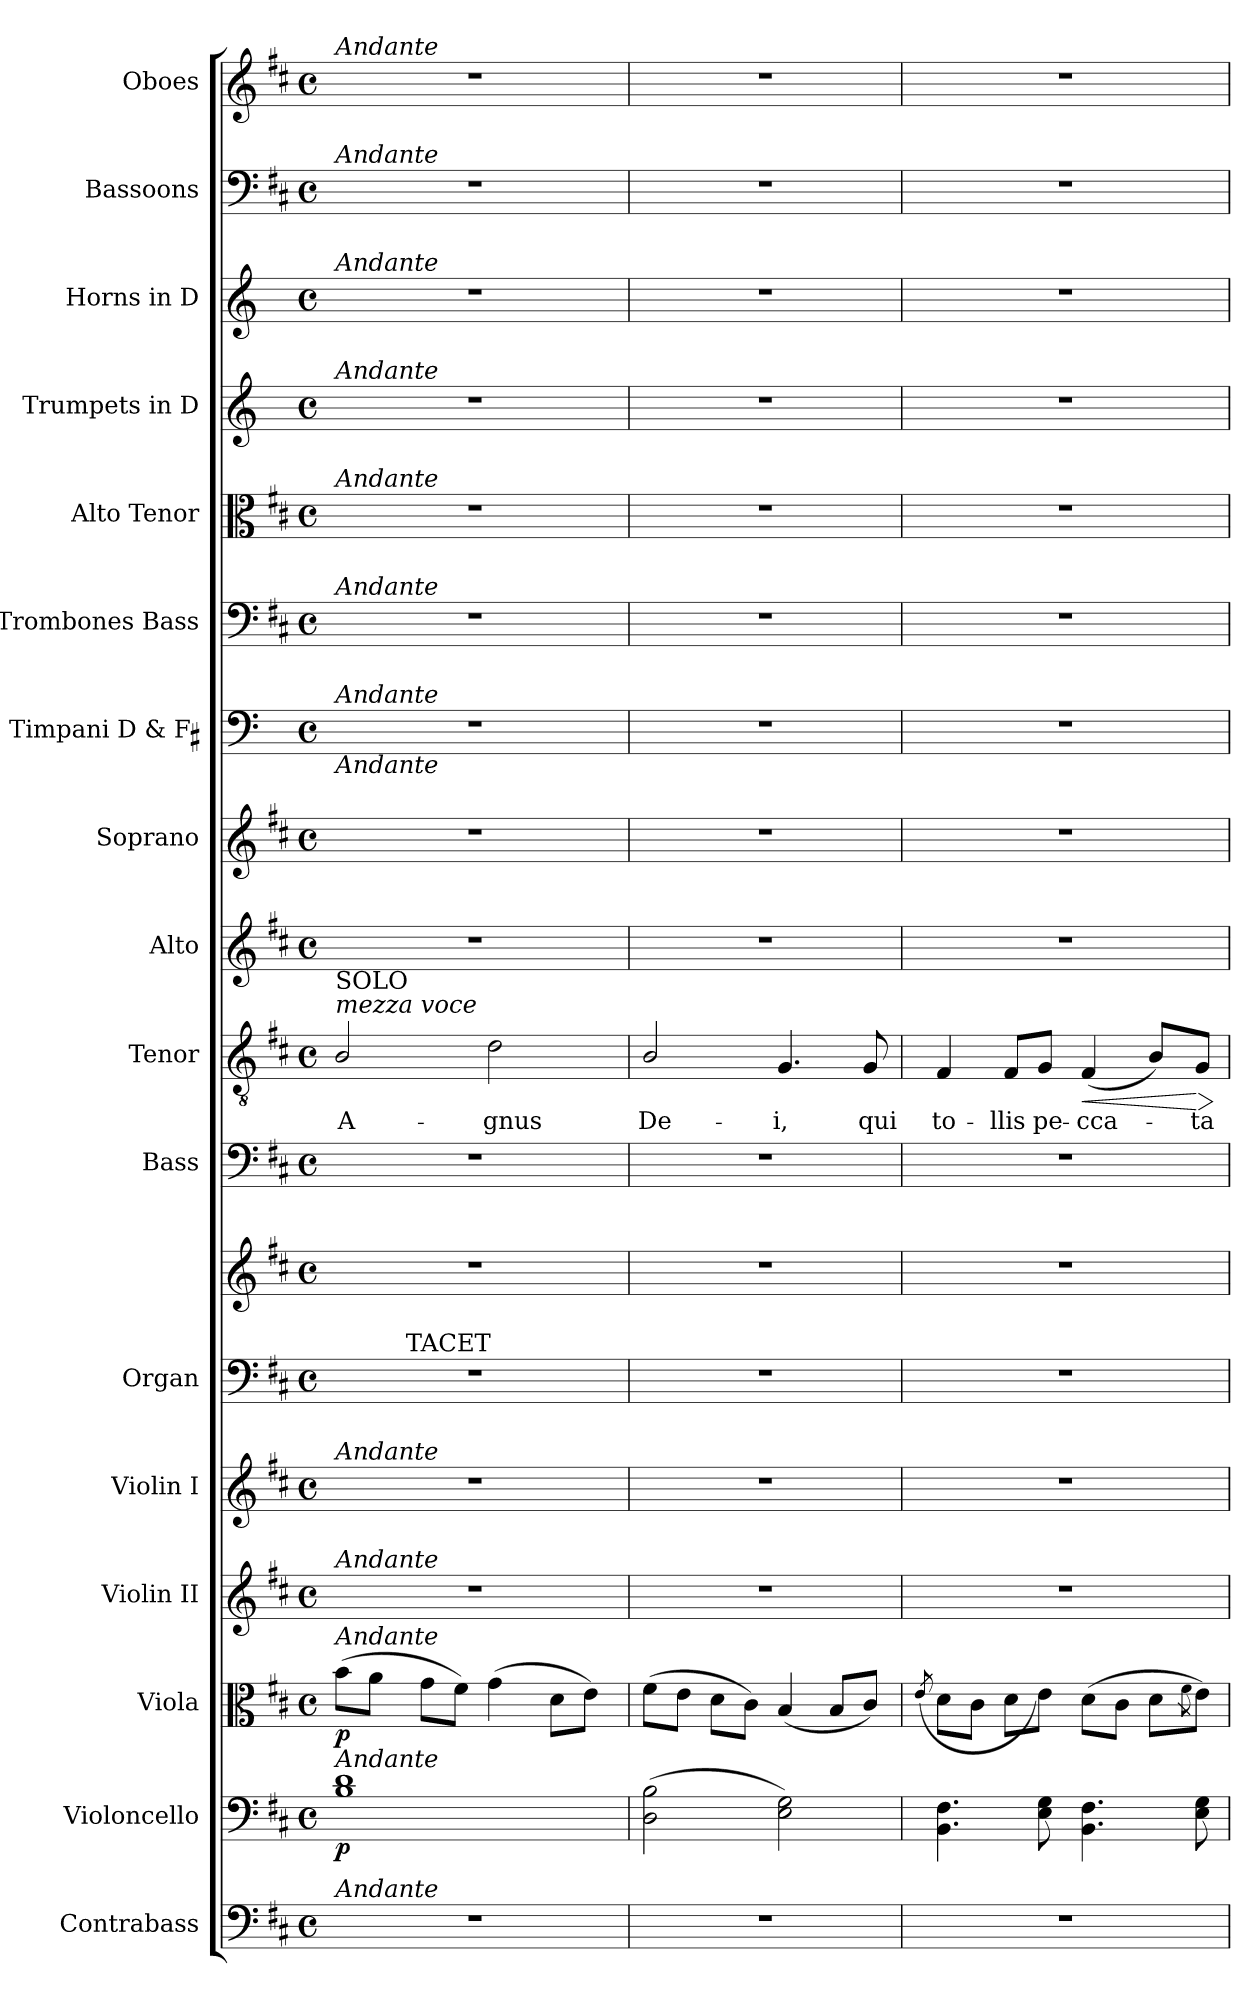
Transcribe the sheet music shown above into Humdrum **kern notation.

**kern	**kern	**dynam	**kern	**dynam	**kern	**kern	**kern	**kern	**kern	**kern	**text	**dynam	**kern	**kern	**kern	**kern	**kern	**kern	**kern	**kern	**kern
*part17	*part16	*part16	*part15	*part15	*part14	*part13	*part12	*part12	*part11	*part10	*part10	*part10	*part9	*part8	*part7	*part6	*part5	*part4	*part3	*part2	*part1
*staff18	*staff17	*staff17	*staff16	*staff16	*staff15	*staff14	*staff13	*staff12	*staff11	*staff10	*staff10	*staff10	*staff9	*staff8	*staff7	*staff6	*staff5	*staff4	*staff3	*staff2	*staff1
*I"Contrabass	*I"Violoncello	*	*I"Viola	*	*I"Violin II	*I"Violin I	*I"Organ	*	*I"Bass	*I"Tenor	*	*	*I"Alto	*I"Soprano	*I"Timpani D & F#	*I"Trombones  Bass	*I"Alto Tenor	*I"Trumpets in D	*I"Horns in D	*I"Bassoons	*I"Oboes
*I'Cb.	*I'Vc.	*	*I'Vla.	*	*I'Vln. II	*I'Vln. I	*I'Org.	*	*I'B.	*I'T.	*	*	*I'A.	*I'S.	*I'Timp.	*	*	*	*	*I'Bsn.	*I'Ob.
!!LO:PB:g=z
*clefF4	*clefF4	*	*clefC3	*	*clefG2	*clefG2	*clefF4	*clefG2	*clefF4	*clefGv2	*	*	*clefG2	*clefG2	*clefF4	*clefF4	*clefC3	*clefG2	*clefG2	*clefF4	*clefG2
*ITrd7c12	*	*	*	*	*	*	*	*	*	*ITrd7c12	*	*	*	*	*	*	*	*ITrd-1c-2	*ITrd6c10	*	*
*k[f#c#]	*k[f#c#]	*	*k[f#c#]	*	*k[f#c#]	*k[f#c#]	*k[f#c#]	*k[f#c#]	*k[f#c#]	*k[f#c#]	*	*	*k[f#c#]	*k[f#c#]	*k[]	*k[f#c#]	*k[f#c#]	*k[f#c#]	*k[f#c#]	*k[f#c#]	*k[f#c#]
*D:	*D:	*	*D:	*	*D:	*D:	*D:	*D:	*D:	*D:	*	*	*D:	*D:	*C:	*D:	*D:	*D:	*D:	*D:	*D:
*M4/4	*M4/4	*	*M4/4	*	*M4/4	*M4/4	*M4/4	*M4/4	*M4/4	*M4/4	*	*	*M4/4	*M4/4	*M4/4	*M4/4	*M4/4	*M4/4	*M4/4	*M4/4	*M4/4
*met(c)	*met(c)	*	*met(c)	*	*met(c)	*met(c)	*met(c)	*met(c)	*met(c)	*met(c)	*	*	*met(c)	*met(c)	*met(c)	*met(c)	*met(c)	*met(c)	*met(c)	*met(c)	*met(c)
=1	=1	=1	=1	=1	=1	=1	=1	=1	=1	=1	=1	=1	=1	=1	=1	=1	=1	=1	=1	=1	=1
!	!	!	!	!	!	!	!	!	!	!	!	!	!	!	!	!	!	!	!	!	!LO:TX:a:i:t=Andante
!	!	!	!	!	!	!	!	!	!	!	!	!	!	!	!	!	!	!	!	!LO:TX:a:i:t=Andante	!
!	!	!	!	!	!	!	!	!	!	!	!	!	!	!	!	!	!	!	!LO:TX:a:i:t=Andante	!	!
!	!	!	!	!	!	!	!	!	!	!	!	!	!	!	!	!	!	!LO:TX:a:i:t=Andante	!	!	!
!	!	!	!	!	!	!	!	!	!	!	!	!	!	!	!	!	!LO:TX:a:i:t=Andante	!	!	!	!
!	!	!	!	!	!	!	!	!	!	!	!	!	!	!	!	!LO:TX:a:i:t=Andante	!	!	!	!	!
!	!	!	!	!	!	!	!	!	!	!	!	!	!	!	!LO:TX:b:i:t=Andante	!	!	!	!	!	!
!	!	!	!	!	!	!	!	!	!	!	!	!	!	!	!LO:TX:a:i:t=Andante	!	!	!	!	!	!
!	!	!	!	!	!	!	!	!	!	!LO:TX:a:i:t=mezza voce	!	!	!	!	!	!	!	!	!	!	!
!	!	!	!	!	!	!	!	!	!	!LO:TX:a:t=SOLO	!	!	!	!	!	!	!	!	!	!	!
!	!	!	!	!	!	!LO:TX:a:i:t=Andante	!	!	!	!	!	!	!	!	!	!	!	!	!	!	!
!	!	!	!	!	!LO:TX:a:i:t=Andante	!	!	!	!	!	!	!	!	!	!	!	!	!	!	!	!
!	!	!	!LO:TX:a:i:t=Andante	!	!	!	!	!	!	!	!	!	!	!	!	!	!	!	!	!	!
!	!LO:TX:a:i:t=Andante	!	!	!	!	!	!	!	!	!	!	!	!	!	!	!	!	!	!	!	!
!LO:TX:a:i:t=Andante	!	!	!	!	!	!	!	!	!	!	!	!	!	!	!	!	!	!	!	!	!
!	!	!	!	!	!	!	!	!	!	!	!LO:LY:b:color=#000000	!	!	!	!	!	!	!	!	!	!
*	*	*	*	*	*	*	*^	*	*	*	*	*	*	*	*	*	*	*	*	*	*
1r	1Bi 1di	p	(8bi\L	p	1r	1r	1r	8ryy	1r	1r	2BBi/	A-	.	1r	1r	1r	1r	1r	1r	1r	1r	1r
.	.	.	8ai\J	.	.	.	.	16ryy	.	.	.	.	.	.	.	.	.	.	.	.	.	.
.	.	.	.	.	.	.	.	64...ryy	.	.	.	.	.	.	.	.	.	.	.	.	.	.
!	!	!	!	!	!	!	!	!LO:TX:a:t=TACET	!	!	!	!	!	!	!	!	!	!	!	!	!	!
.	.	.	.	.	.	.	.	2ryy	.	.	.	.	.	.	.	.	.	.	.	.	.	.
.	.	.	8gi\L	.	.	.	.	.	.	.	.	.	.	.	.	.	.	.	.	.	.	.
.	.	.	8f#i\J)	.	.	.	.	.	.	.	.	.	.	.	.	.	.	.	.	.	.	.
!	!	!	!	!	!	!	!	!	!	!	!	!LO:LY:b:color=#000000	!	!	!	!	!	!	!	!	!	!
.	.	.	(4gi\	.	.	.	.	.	.	.	2Di\	-gnus	.	.	.	.	.	.	.	.	.	.
.	.	.	.	.	.	.	.	4ryy	.	.	.	.	.	.	.	.	.	.	.	.	.	.
.	.	.	8di\L	.	.	.	.	.	.	.	.	.	.	.	.	.	.	.	.	.	.	.
.	.	.	8ei\J)	.	.	.	.	.	.	.	.	.	.	.	.	.	.	.	.	.	.	.
.	.	.	.	.	.	.	.	32ryy	.	.	.	.	.	.	.	.	.	.	.	.	.	.
.	.	.	.	.	.	.	.	512ryy	.	.	.	.	.	.	.	.	.	.	.	.	.	.
*	*	*	*	*	*	*	*v	*v	*	*	*	*	*	*	*	*	*	*	*	*	*	*
=2	=2	=2	=2	=2	=2	=2	=2	=2	=2	=2	=2	=2	=2	=2	=2	=2	=2	=2	=2	=2	=2
*	*	*	*	*	*	*	*^	*	*	*	*	*	*	*	*	*	*	*	*	*	*
!	!	!	!	!	!	!	!	!	!	!	!	!LO:LY:b:color=#000000	!	!	!	!	!	!	!	!	!	!
*	*	*	*	*	*	*	*v	*v	*	*	*	*	*	*	*	*	*	*	*	*	*	*
1r	(2Di\ 2Bi	.	(8f#i\L	.	1r	1r	1r	1r	1r	2BBi/	De-	.	1r	1r	1r	1r	1r	1r	1r	1r	1r
.	.	.	8ei\J	.	.	.	.	.	.	.	.	.	.	.	.	.	.	.	.	.	.
.	.	.	8di\L	.	.	.	.	.	.	.	.	.	.	.	.	.	.	.	.	.	.
.	.	.	8c#i\J)	.	.	.	.	.	.	.	.	.	.	.	.	.	.	.	.	.	.
!	!	!	!	!	!	!	!	!	!	!	!LO:LY:b:color=#000000	!	!	!	!	!	!	!	!	!	!
.	2Ei\ 2Gi)	.	(4Bi/	.	.	.	.	.	.	4.GGi/	-i,	.	.	.	.	.	.	.	.	.	.
.	.	.	8Bi/L	.	.	.	.	.	.	.	.	.	.	.	.	.	.	.	.	.	.
!	!	!	!	!	!	!	!	!	!	!	!LO:LY:b:color=#000000	!	!	!	!	!	!	!	!	!	!
.	.	.	8c#i/J)	.	.	.	.	.	.	8GGi/	qui	.	.	.	.	.	.	.	.	.	.
=3	=3	=3	=3	=3	=3	=3	=3	=3	=3	=3	=3	=3	=3	=3	=3	=3	=3	=3	=3	=3	=3
.	.	.	(8qei/	.	.	.	.	.	.	.	.	.	.	.	.	.	.	.	.	.	.
!	!	!	!	!	!	!	!	!	!	!	!LO:LY:b:color=#000000	!	!	!	!	!	!	!	!	!	!
1r	4.BBi\ 4.F#i	.	8di\L	.	1r	1r	1r	1r	1r	4FF#i/	to-	.	1r	1r	1r	1r	1r	1r	1r	1r	1r
.	.	.	8c#i\J	.	.	.	.	.	.	.	.	.	.	.	.	.	.	.	.	.	.
!	!	!	!	!	!	!	!	!	!	!	!LO:LY:b:color=#000000	!	!	!	!	!	!	!	!	!	!
.	.	.	8di\L	.	.	.	.	.	.	8FF#i/L	-llis	.	.	.	.	.	.	.	.	.	.
!	!	!	!	!	!	!	!	!	!	!	!LO:LY:b:color=#000000	!	!	!	!	!	!	!	!	!	!
.	8Ei\ 8Gi	.	8ei\J)	.	.	.	.	.	.	8GGi/J	pe-	.	.	.	.	.	.	.	.	.	.
!	!	!	!	!	!	!	!	!	!	!	!LO:LY:b:color=#000000	!LO:HP:b	!	!	!	!	!	!	!	!	!
.	4.BBi\ 4.F#i	.	(8di\L	.	.	.	.	.	.	(4FF#i/	-cca-	<	.	.	.	.	.	.	.	.	.
.	.	.	8c#i\J	.	.	.	.	.	.	.	.	.	.	.	.	.	.	.	.	.	.
.	.	.	8di\L	.	.	.	.	.	.	8BBi/L)	.	.	.	.	.	.	.	.	.	.	.
.	.	.	8qf#i\	.	.	.	.	.	.	.	.	.	.	.	.	.	.	.	.	.	.
!	!	!	!	!	!	!	!	!	!	!	!LO:LY:b:color=#000000	!LO:HP:n=1:b	!	!	!	!	!	!	!	!	!
.	8Ei\ 8Gi	.	8ei\J)	.	.	.	.	.	.	8GGi/J	-ta	[ >	.	.	.	.	.	.	.	.	.
.	.	.	.	.	.	.	.	.	.	.	.	]	.	.	.	.	.	.	.	.	.
=	=	=	=	=	=	=	=	=	=	=	=	=	=	=	=	=	=	=	=	=	=
*-	*-	*-	*-	*-	*-	*-	*-	*-	*-	*-	*-	*-	*-	*-	*-	*-	*-	*-	*-	*-	*-
